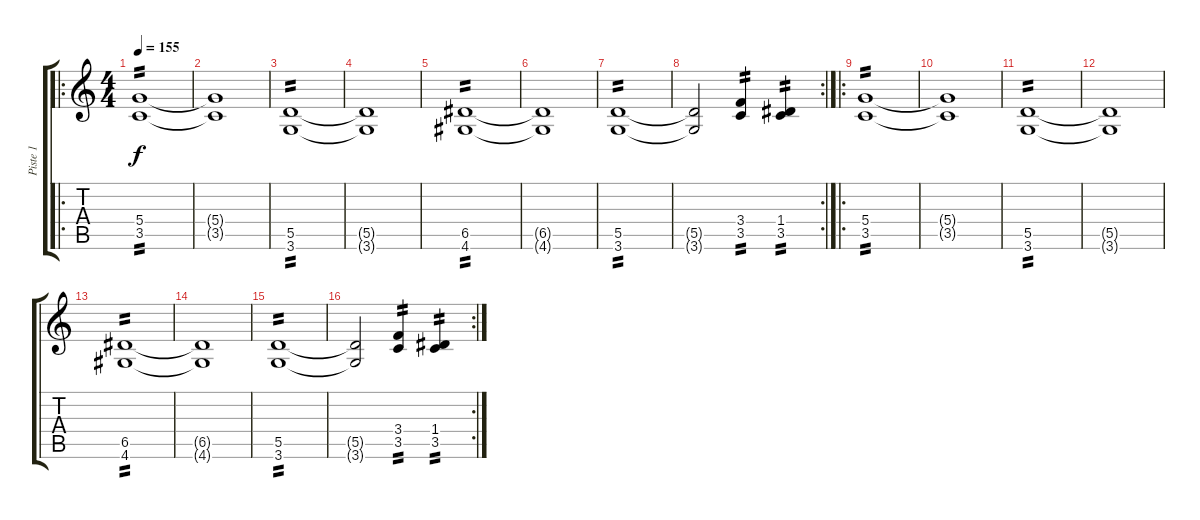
\track ("Piste 1" "Piste 1") {instrument overdrivenguitar}
\staff {score tabs}
\tuning (E4 B3 G3 D3 A2 E2) {hide}
\ro
\ts (4 4)
\tempo 155
\clef g2
\ks c
(5.4 3.5).1{tp 2 dy f} |
(5.4{t} 3.5{t}).1 |
(5.5 3.6).1{tp 2} |
(5.5{t} 3.6{t}).1 |
(6.5 4.6).1{tp 2} |
(6.5{t} 4.6{t}).1 |
(5.5 3.6).1{tp 2} |
\rc 2
(5.5{t} 3.6{t}).2 (3.4 3.5).4{tp 2} (1.4 3.5).4{tp 2} |
\ro
(5.4 3.5).1{tp 2} |
(5.4{t} 3.5{t}).1 |
(5.5 3.6).1{tp 2} |
(5.5{t} 3.6{t}).1 |
(6.5 4.6).1{tp 2} |
(6.5{t} 4.6{t}).1 |
(5.5 3.6).1{tp 2} |
\rc 2
(5.5{t} 3.6{t}).2 (3.4 3.5).4{tp 2} (1.4 3.5).4{tp 2}
